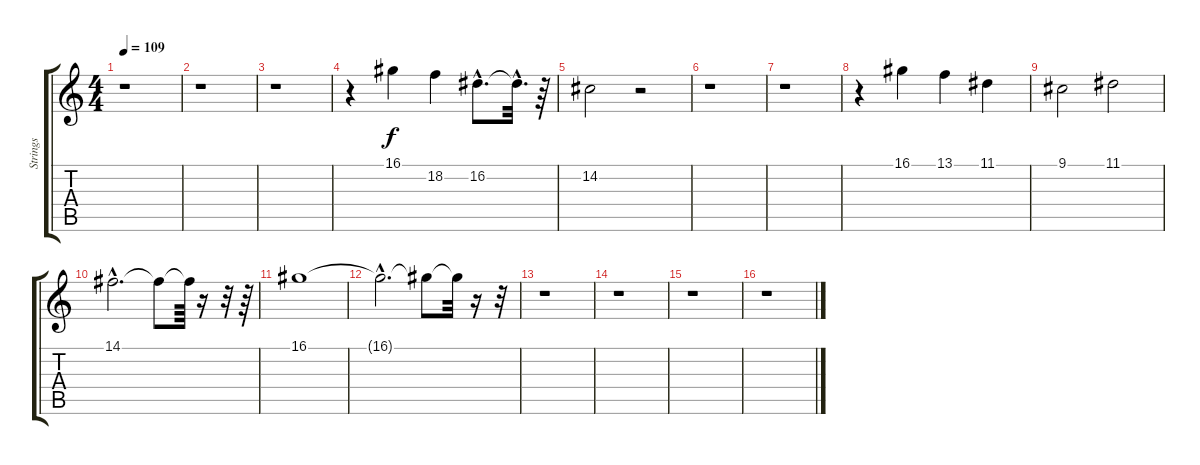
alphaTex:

\track ("Strings" "Strings") {instrument stringensemble1}
\staff {score tabs}
\tuning (E4 B3 G3 D3 A2 E2) {hide}
\ts (4 4)
\tempo 109
\clef g2
\ks c
r.1{dy f} |
r.1 |
r.1 |
r.4 16.1.4 18.2.4 16.2{hac}.8{d} 16.2{hac t}.32{d} r.64 |
14.2.2 r.2 |
r.1 |
r.1 |
r.4 16.1.4 13.1.4 11.1.4 |
9.1.2 11.1.2 |
14.1{hac}.2{d} 14.1{t}.8 14.1{t}.64 r.16 r.32 r.64 |
16.1.1 |
16.1{hac t}.2{d} 16.1{t}.8 16.1{t}.32 r.16 r.32 |
r.1 |
r.1 |
r.1 |
r.1
